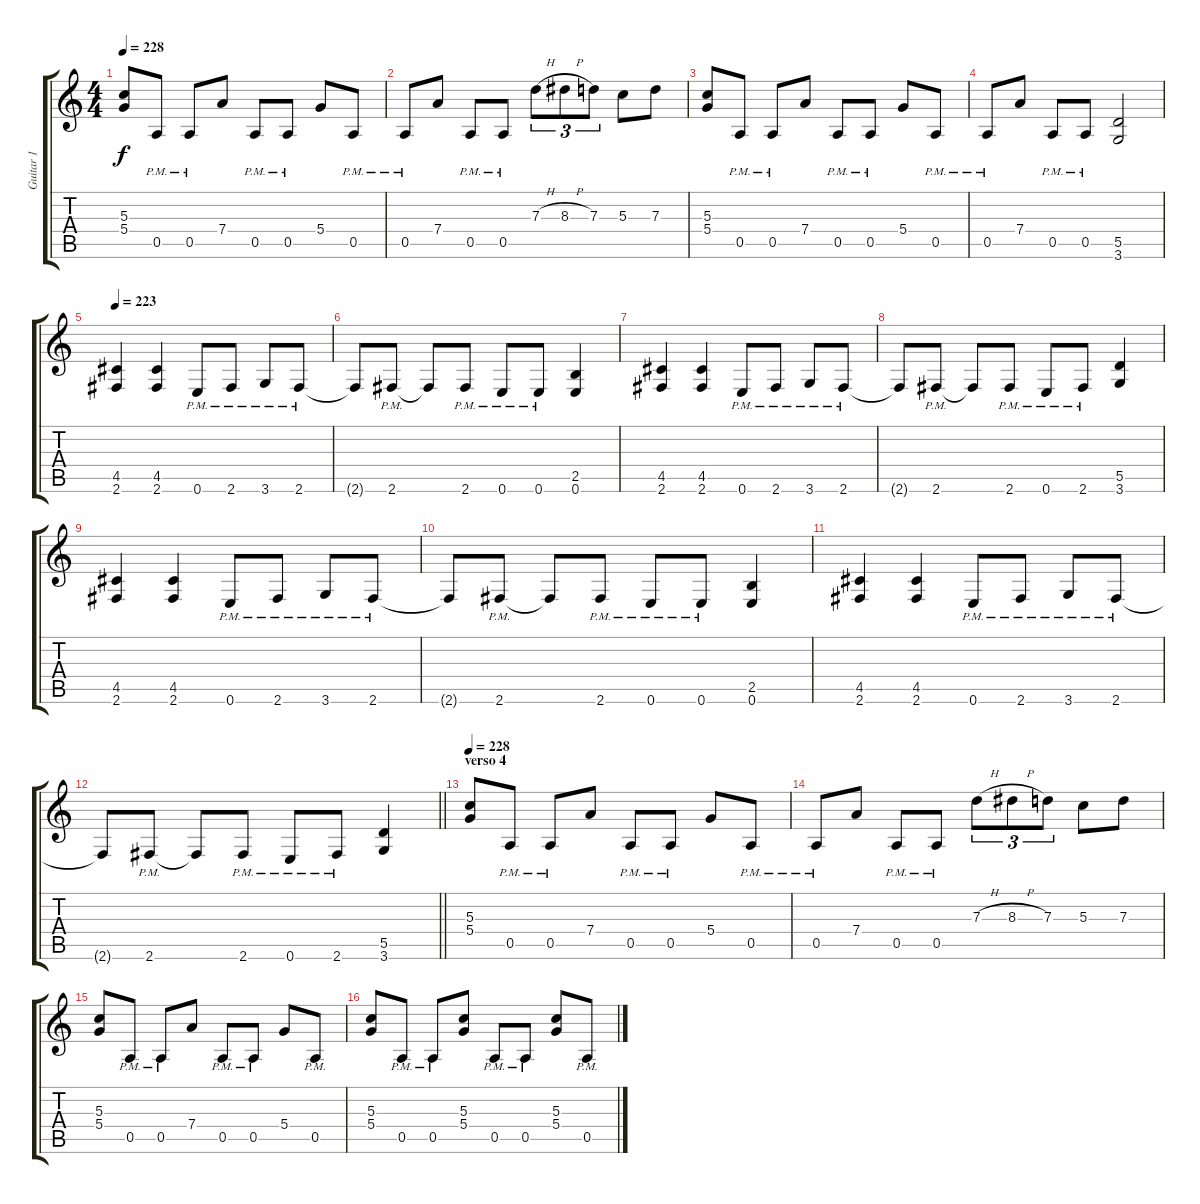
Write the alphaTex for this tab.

\track ("Guitar 1" "Guitar 1") {instrument distortionguitar}
\staff {score tabs}
\tuning (E4 B3 G3 D3 A2 E2) {hide}
\ts (4 4)
\tempo 228
\clef g2
\ks c
(5.3 5.4).8{dy f} 0.5{pm}.8 0.5{pm}.8 7.4.8 0.5{pm}.8 0.5{pm}.8 5.4.8 0.5{pm}.8 |
0.5{pm}.8 7.4.8 0.5{pm}.8 0.5{pm}.8 7.3{h}.8{tu (3 2)} 8.3{h}.8{tu (3 2)} 7.3.8{tu (3 2)} 5.3.8 7.3.8 |
(5.3 5.4).8 0.5{pm}.8 0.5{pm}.8 7.4.8 0.5{pm}.8 0.5{pm}.8 5.4.8 0.5{pm}.8 |
0.5{pm}.8 7.4.8 0.5{pm}.8 0.5{pm}.8 (5.5 3.6).2 |
\tempo 223
(4.5 2.6).4 (4.5 2.6).4 0.6{pm}.8 2.6{pm}.8 3.6{pm}.8 2.6{pm}.8 |
2.6{t}.8 2.6{pm}.8 2.6{t}.8 2.6{pm}.8 0.6{pm}.8 0.6{pm}.8 (2.5 0.6).4 |
(4.5 2.6).4 (4.5 2.6).4 0.6{pm}.8 2.6{pm}.8 3.6{pm}.8 2.6{pm}.8 |
2.6{t}.8 2.6{pm}.8 2.6{t}.8 2.6{pm}.8 0.6{pm}.8 2.6{pm}.8 (5.5 3.6).4 |
(4.5 2.6).4 (4.5 2.6).4 0.6{pm}.8 2.6{pm}.8 3.6{pm}.8 2.6{pm}.8 |
2.6{t}.8 2.6{pm}.8 2.6{t}.8 2.6{pm}.8 0.6{pm}.8 0.6{pm}.8 (2.5 0.6).4 |
(4.5 2.6).4 (4.5 2.6).4 0.6{pm}.8 2.6{pm}.8 3.6{pm}.8 2.6{pm}.8 |
\barLineRight lightlight
2.6{t}.8 2.6{pm}.8 2.6{t}.8 2.6{pm}.8 0.6{pm}.8 2.6{pm}.8 (5.5 3.6).4 |
\section ("" "verso 4")
\tempo 228
(5.3 5.4).8 0.5{pm}.8 0.5{pm}.8 7.4.8 0.5{pm}.8 0.5{pm}.8 5.4.8 0.5{pm}.8 |
0.5{pm}.8 7.4.8 0.5{pm}.8 0.5{pm}.8 7.3{h}.8{tu (3 2)} 8.3{h}.8{tu (3 2)} 7.3.8{tu (3 2)} 5.3.8 7.3.8 |
(5.3 5.4).8 0.5{pm}.8 0.5{pm}.8 7.4.8 0.5{pm}.8 0.5{pm}.8 5.4.8 0.5{pm}.8 |
(5.3 5.4).8 0.5{pm}.8 0.5{pm}.8 (5.3 5.4).8 0.5{pm}.8 0.5{pm}.8 (5.3 5.4).8 0.5{pm}.8
